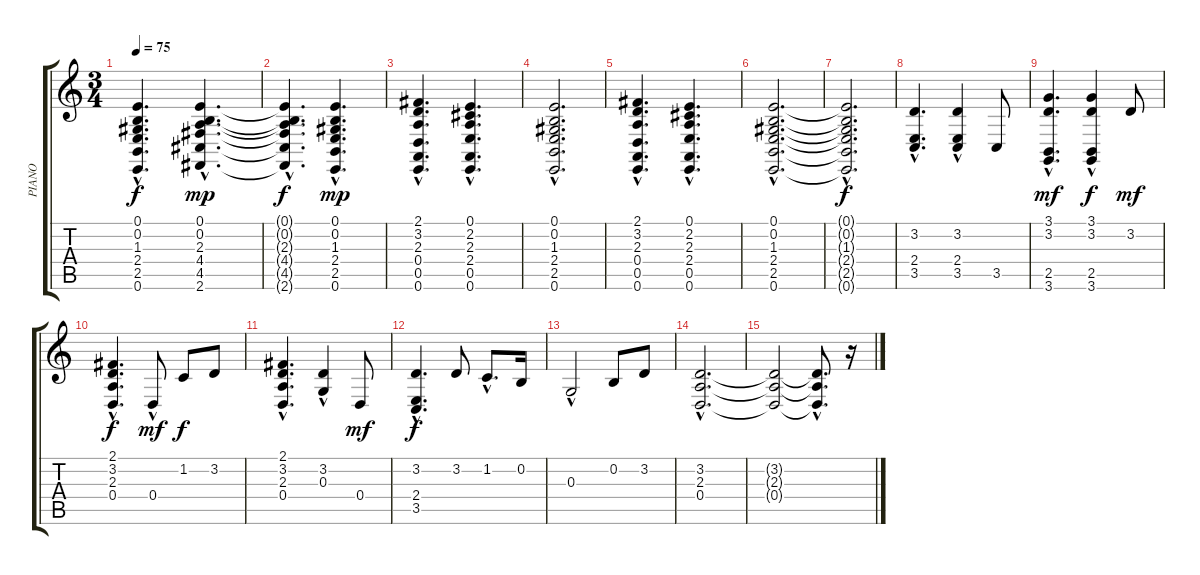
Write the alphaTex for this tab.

\track ("PIANO" "PIANO") {instrument acousticgrandpiano}
\staff {score tabs}
\tuning (E4 B3 G3 D3 A2 E2) {hide}
\ts (3 4)
\tempo 75
\clef g2
\ks c
(0.1{hac t} 0.2{hac t} 1.3{hac t} 2.4{hac t} 2.5{hac t} 0.6{hac t}).4{d dy f} (0.1{hac} 0.2{hac} 2.3{hac} 4.4{hac} 4.5{hac} 2.6{hac}).4{d dy mp} |
(0.1{hac t} 0.2{hac t} 2.3{hac t} 4.4{hac t} 4.5{hac t} 2.6{hac t}).4{d dy f} (0.1{hac} 0.2{hac} 1.3{hac} 2.4{hac} 2.5{hac} 0.6{hac}).4{d dy mp} |
(2.1{hac} 3.2{hac} 2.3{hac} 0.4{hac} 0.5{hac} 0.6{hac}).4{d} (0.1{hac} 2.2{hac} 2.3{hac} 2.4{hac} 0.5{hac} 0.6{hac}).4{d} |
(0.1{hac} 0.2{hac} 1.3{hac} 2.4{hac} 2.5{hac} 0.6{hac}).2{d} |
(2.1{hac} 3.2{hac} 2.3{hac} 0.4{hac} 0.5{hac} 0.6{hac}).4{d} (0.1{hac} 2.2{hac} 2.3{hac} 2.4{hac} 0.5{hac} 0.6{hac}).4{d} |
(0.1{hac} 0.2{hac} 1.3{hac} 2.4{hac} 2.5{hac} 0.6{hac}).2{d} |
(0.1{t} 0.2{hac t} 1.3{t} 2.4{hac t} 2.5{hac t} 0.6{t}).2{d dy f} |
(3.2{hac} 2.4{hac} 3.5{hac}).4{d instrument acousticgrandpiano} (3.2{hac} 2.4 3.5).4 3.5.8 |
(3.1{hac} 3.2{hac} 2.5{hac} 3.6{hac}).4{d dy mf} (3.1 3.2 2.5{hac} 3.6).4{dy f} 3.2.8{dy mf} |
(2.1{hac} 3.2 2.3{hac} 0.4{hac}).4{d dy f} 0.4{hac}.8{dy mf} 1.2.8{dy f} 3.2.8 |
(2.1{hac} 3.2{hac} 2.3{hac} 0.4).4{d} (3.2{hac} 0.3{hac}).4 0.4.8{dy mf} |
(3.2{hac} 2.4 3.5).4{d dy f} 3.2.8 1.2{hac}.8{d} 0.2.16 |
0.3{hac}.2 0.2.8 3.2.8 |
(3.2{hac} 2.3{hac} 0.4{hac}).2{d} |
(3.2{t} 2.3{t} 0.4{t}).2 (3.2{hac t} 2.3{hac t} 0.4{hac t}).8{d} r.16
